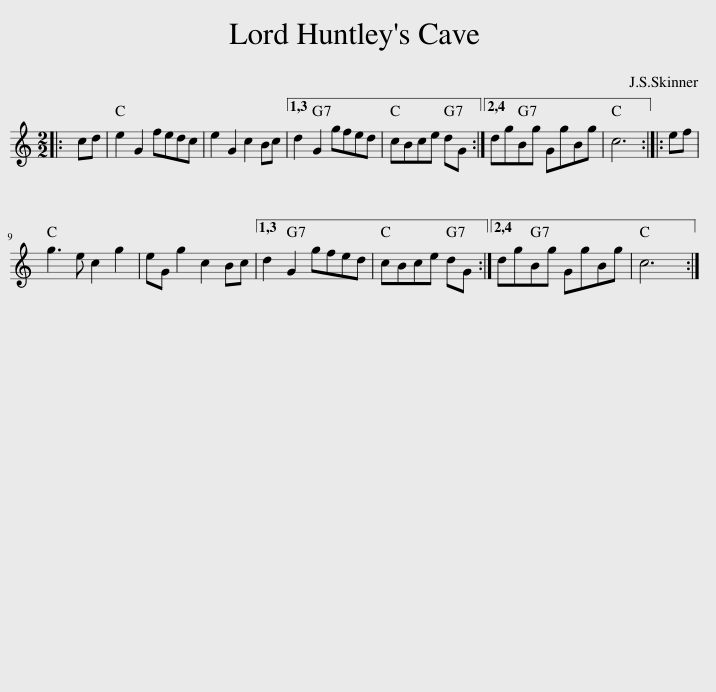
X:1
L:1/8
M:2/2
I:linebreak $
K:C
V:1 treble
V:1
|: cd | e2 G2 fedc | e2 G2 c2 Bc |1,3 d2 G2 gfed | cBce dG :|2,4 %5
 dgBg GgBg | c6 :: ef |$ g3 e c2 g2 | eG g2 c2 Bc |1,3 %10
 d2 G2 gfed | cBce dG :|2,4 dgBg GgBg | c6 :| %14
